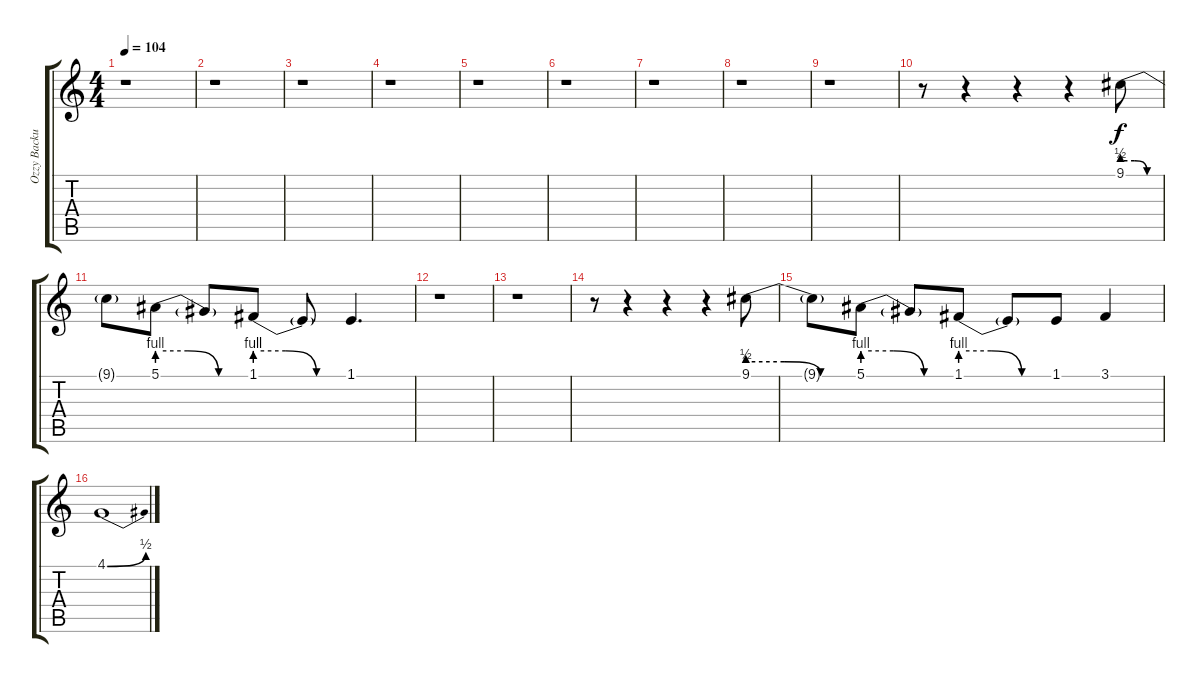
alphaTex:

\track ("Ozzy Backup" "Ozzy Backu") {instrument pad4choir}
\staff {score tabs}
\tuning (Eb4 Bb3 Gb3 Db3 Ab2 Eb2) {hide}
\ts (4 4)
\tempo 104
\clef g2
\ks c
r.1{dy f} |
r.1 |
r.1 |
r.1 |
r.1 |
r.1 |
r.1 |
r.1 |
r.1 |
r.8 r.4 r.4 r.4 9.1{be (custom 0 2 20 2 40 0 60 0)}.8 |
9.1{t}.8 5.1{be (custom 0 4 20 4 40 0 60 0)}.8 5.1{t}.8 1.1{be (custom 0 4 20 4 40 0 60 0)}.8 1.1{t}.8 1.1.4{d} |
r.1 |
r.1 |
r.8 r.4 r.4 r.4 9.1{be (custom 0 2 20 2 40 0 60 0)}.8 |
9.1{t}.8 5.1{be (custom 0 4 20 4 40 0 60 0)}.8 5.1{t}.8 1.1{be (custom 0 4 20 4 40 0 60 0)}.8 1.1{t}.8 1.1.8 3.1.4 |
4.1{be (bend 0 0 60 2)}.1
